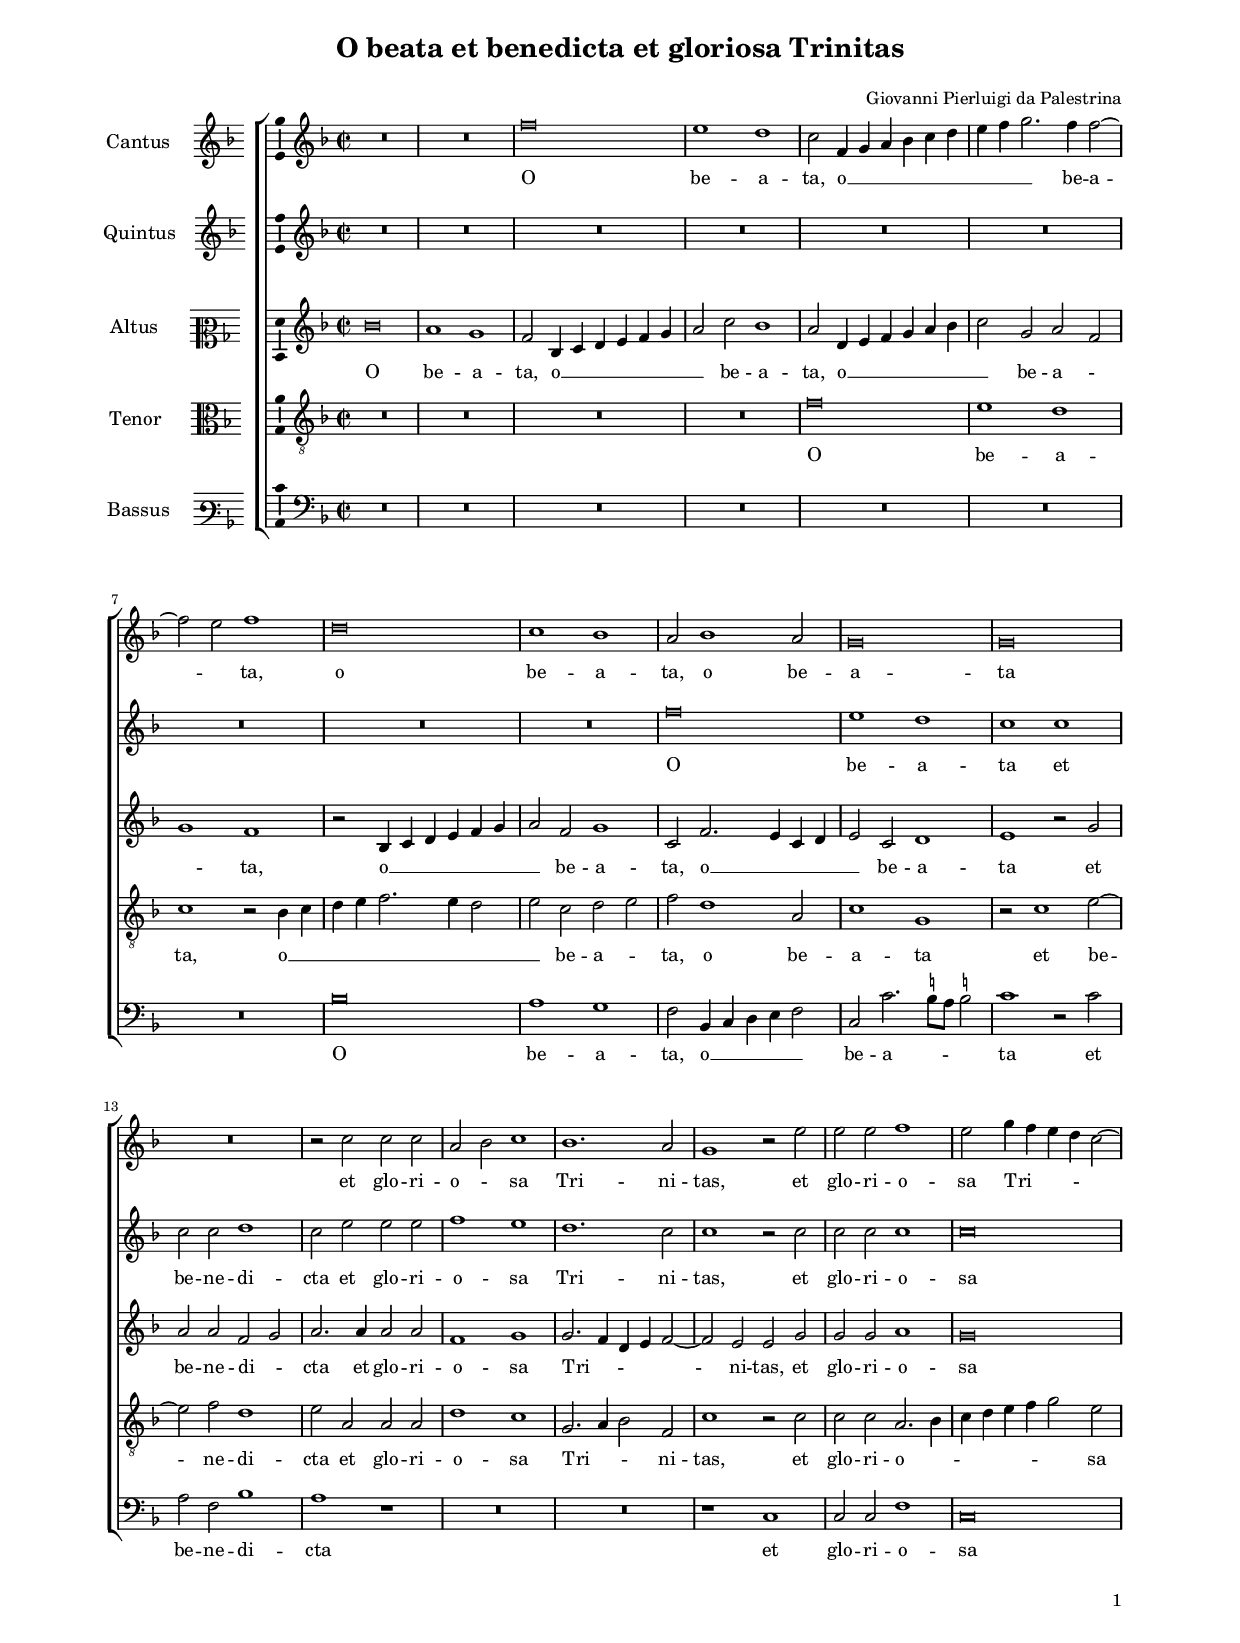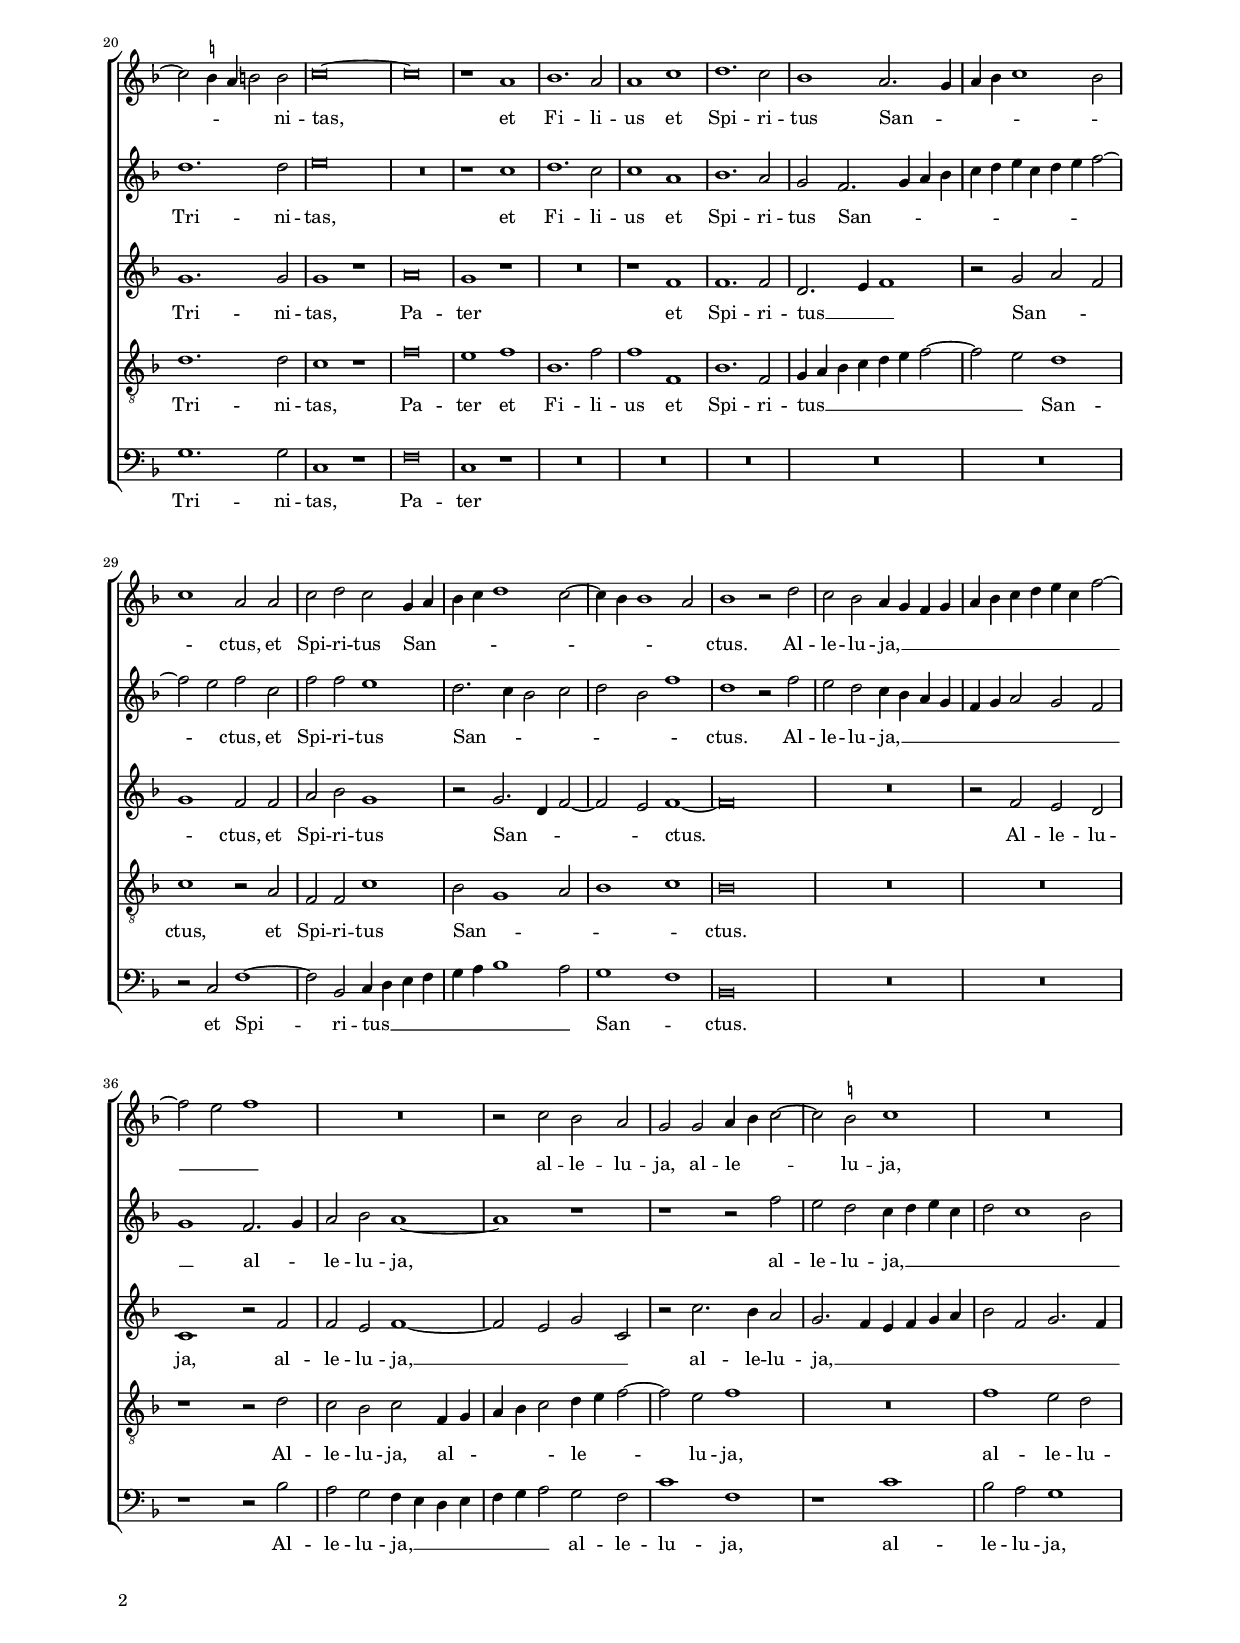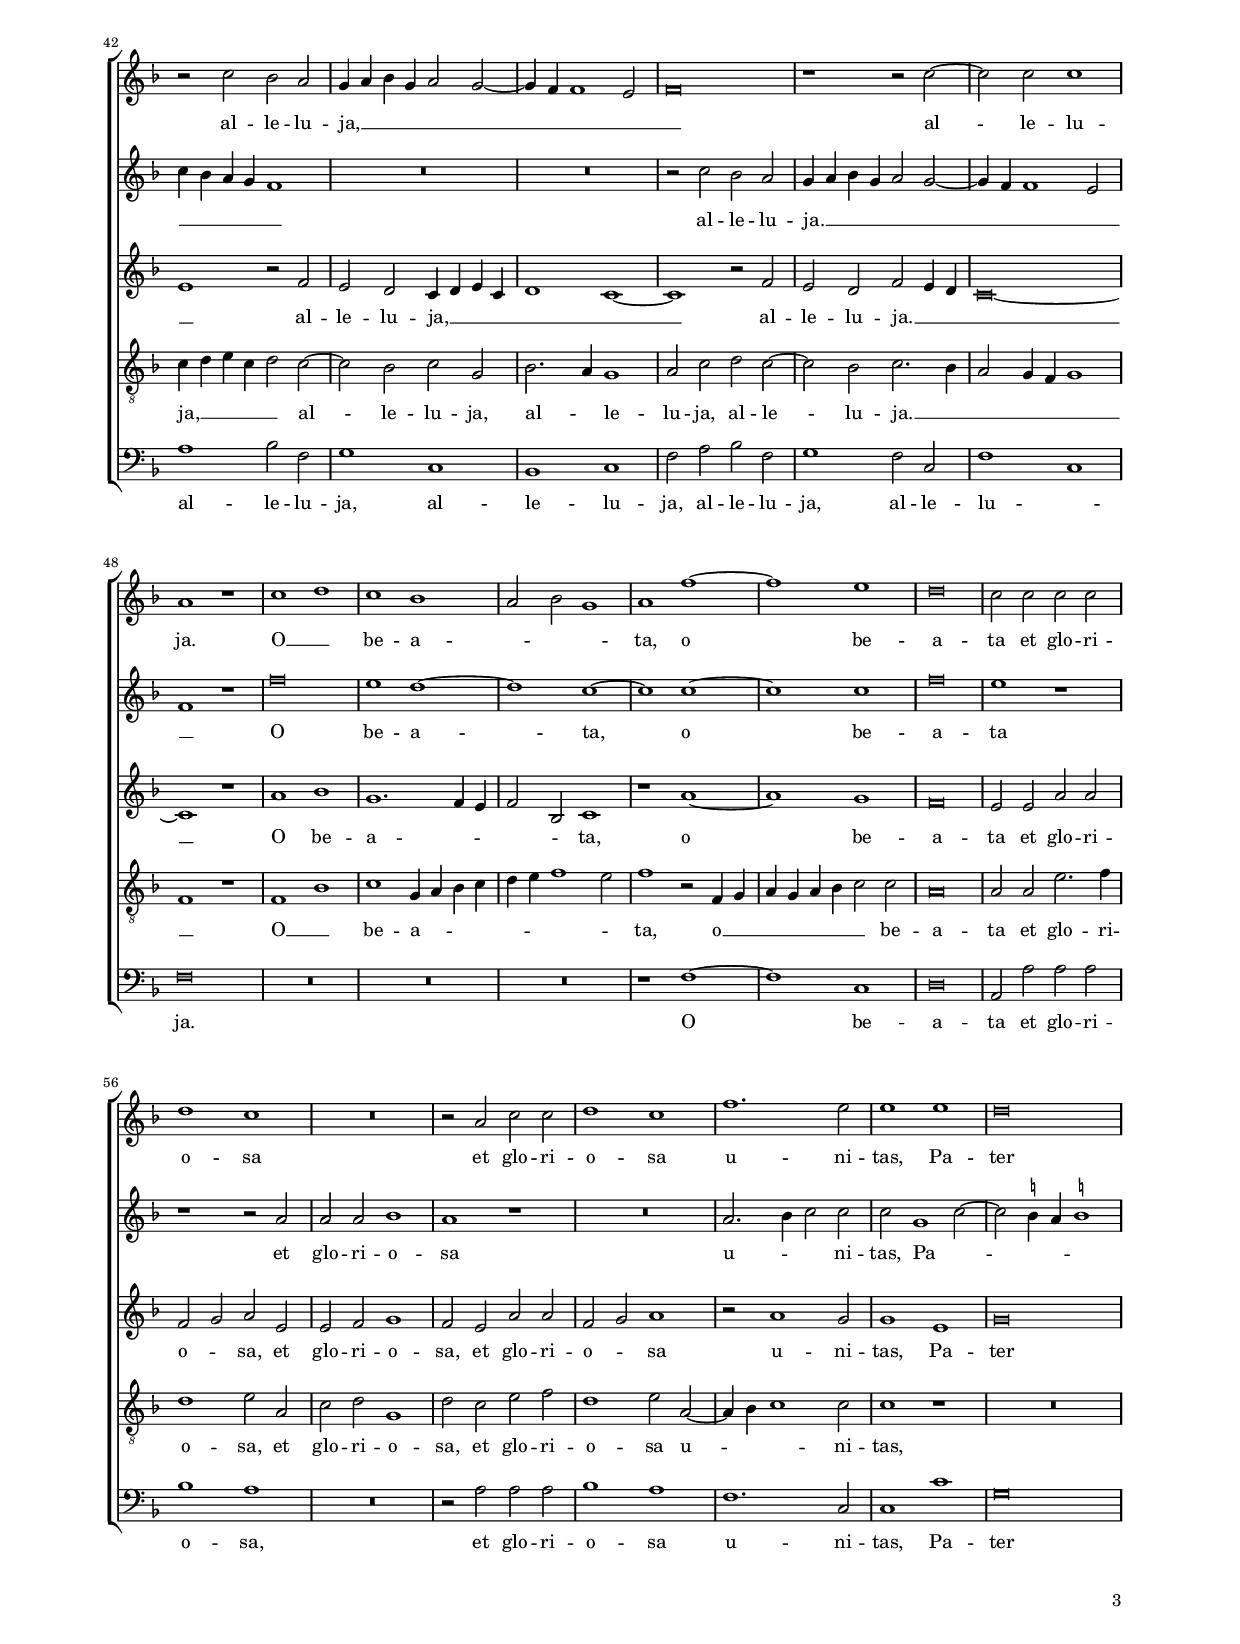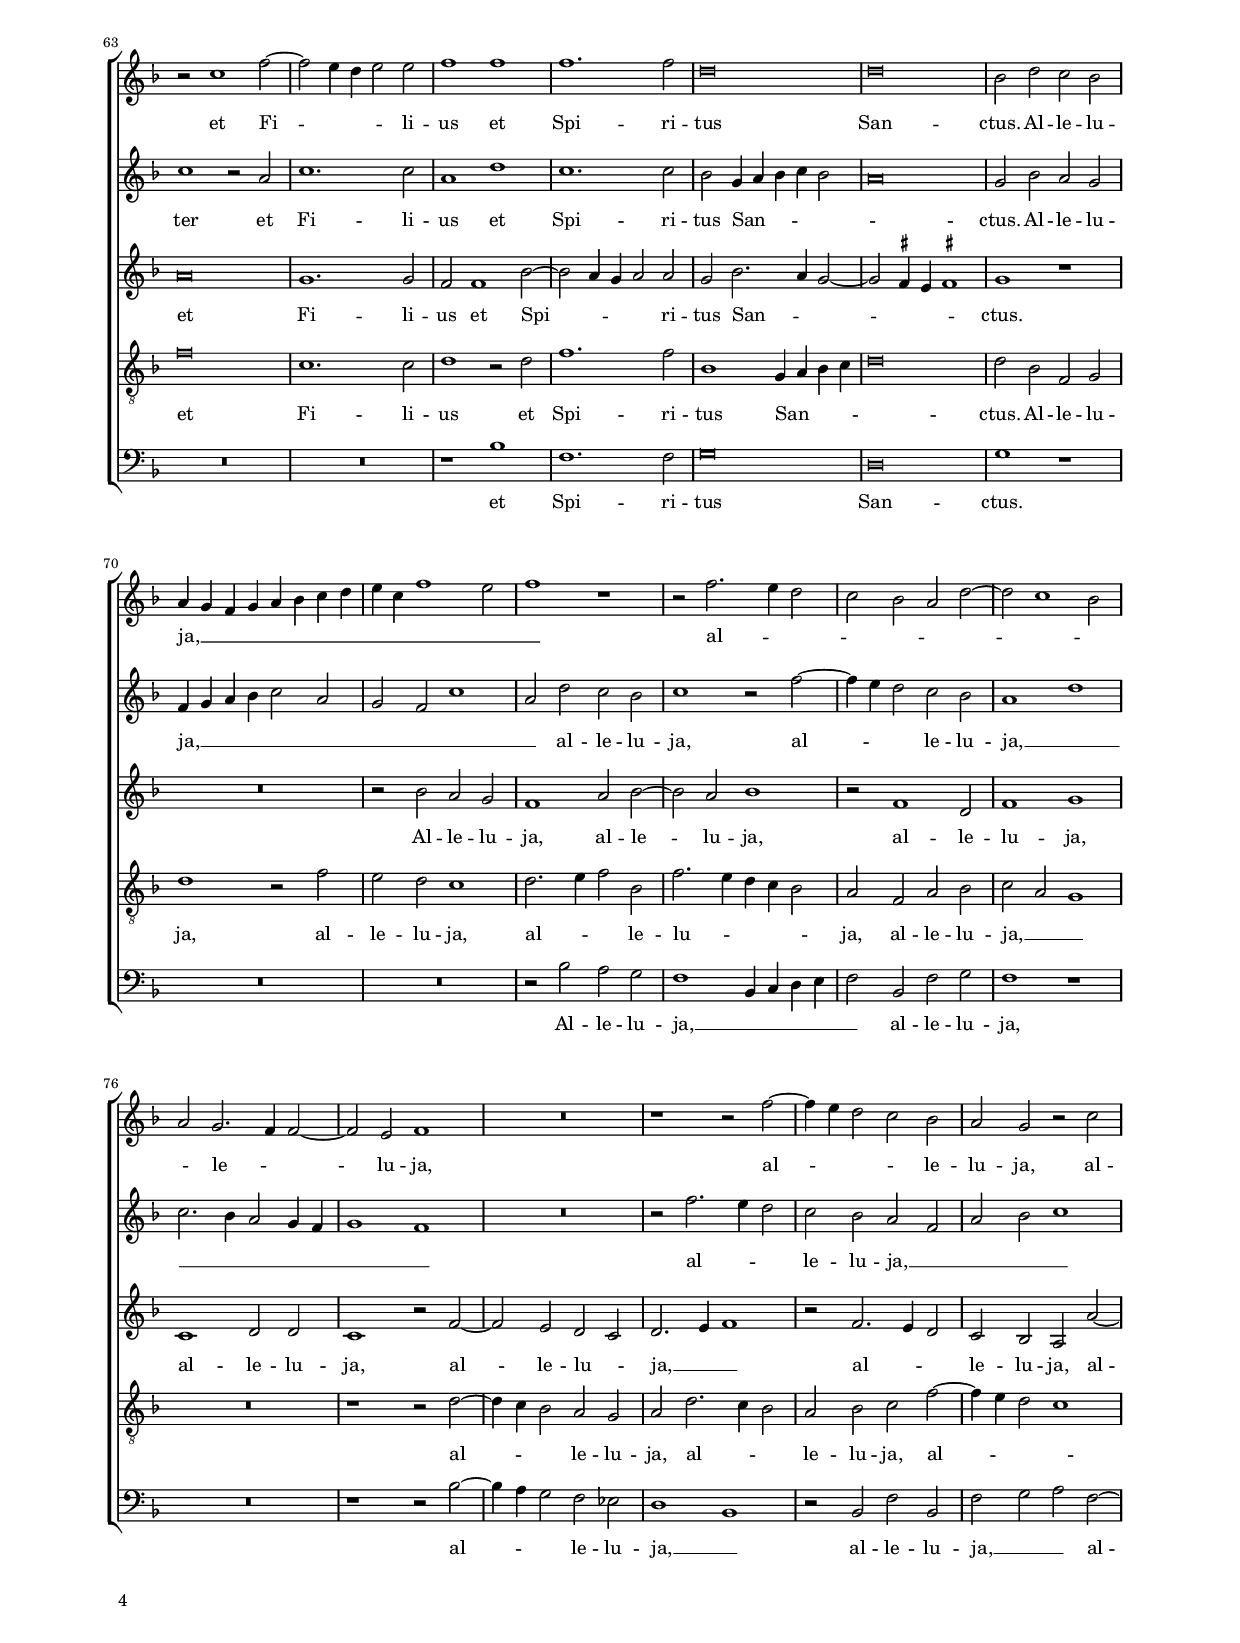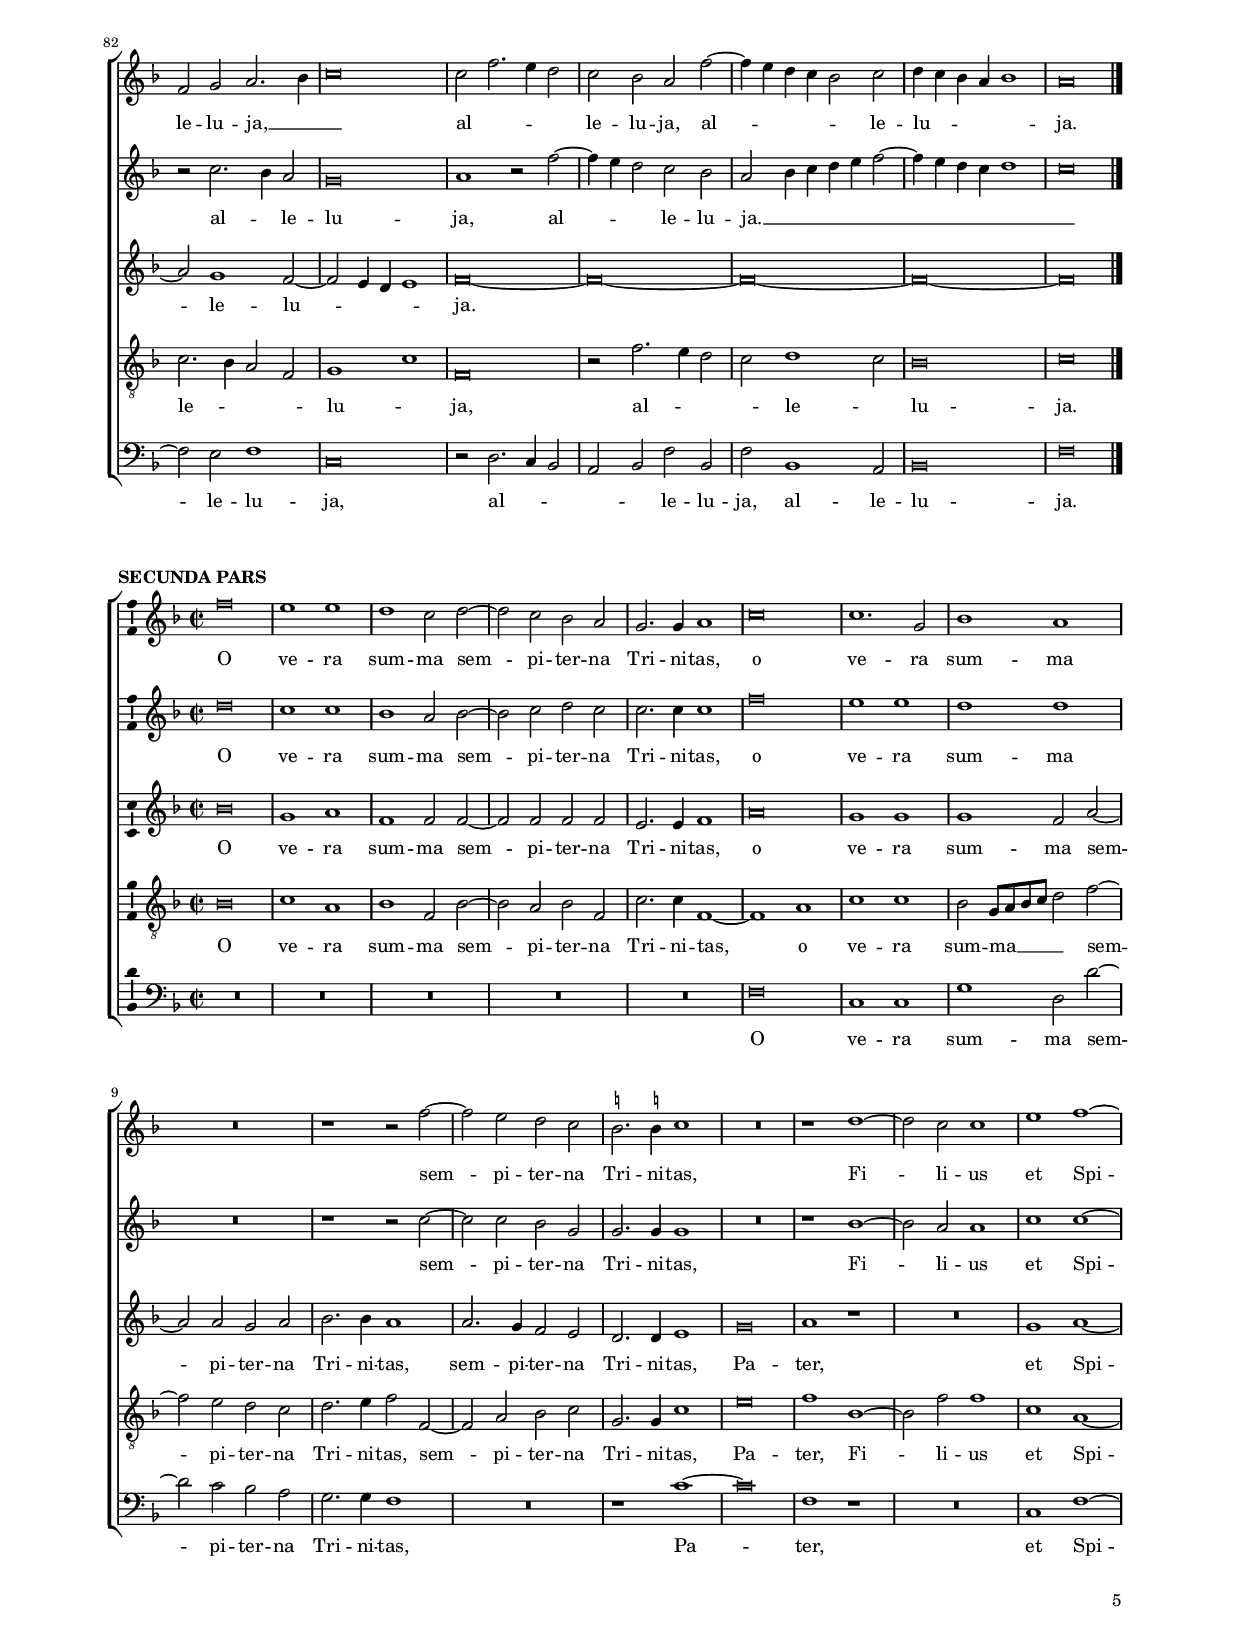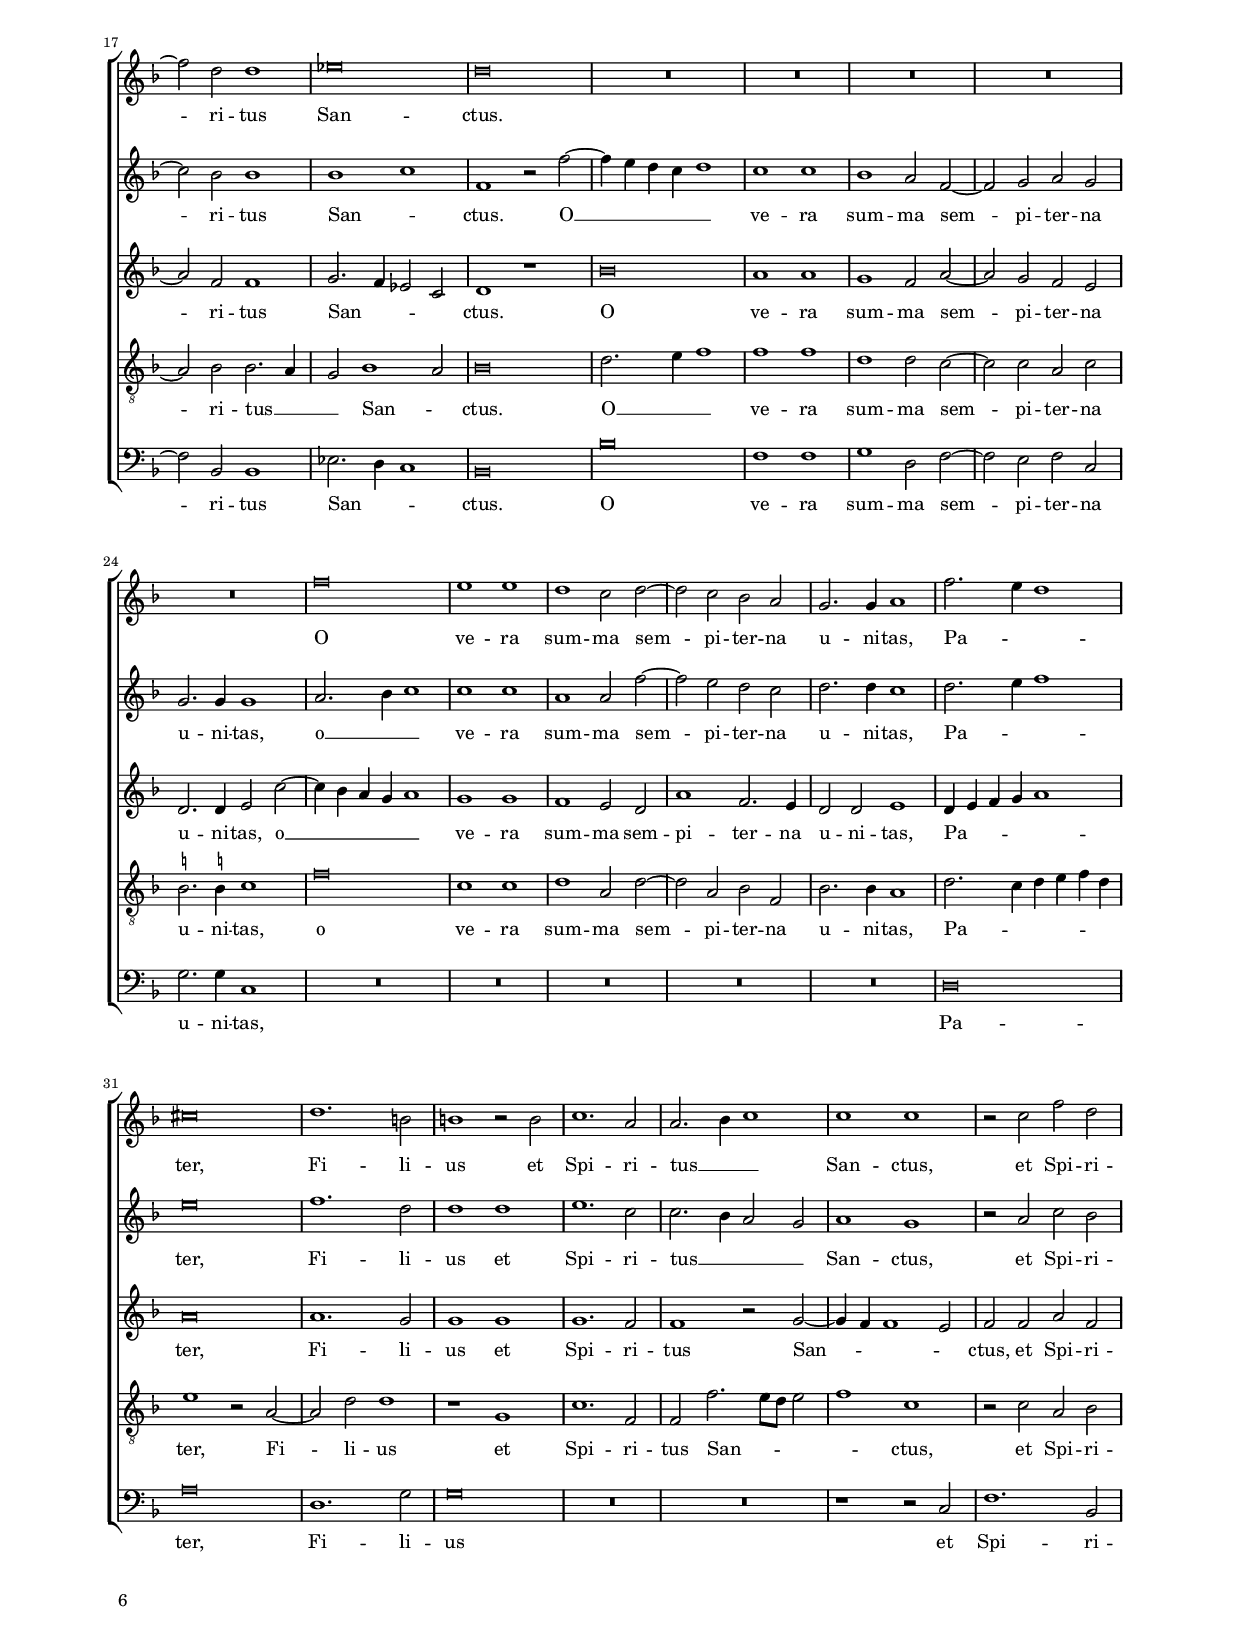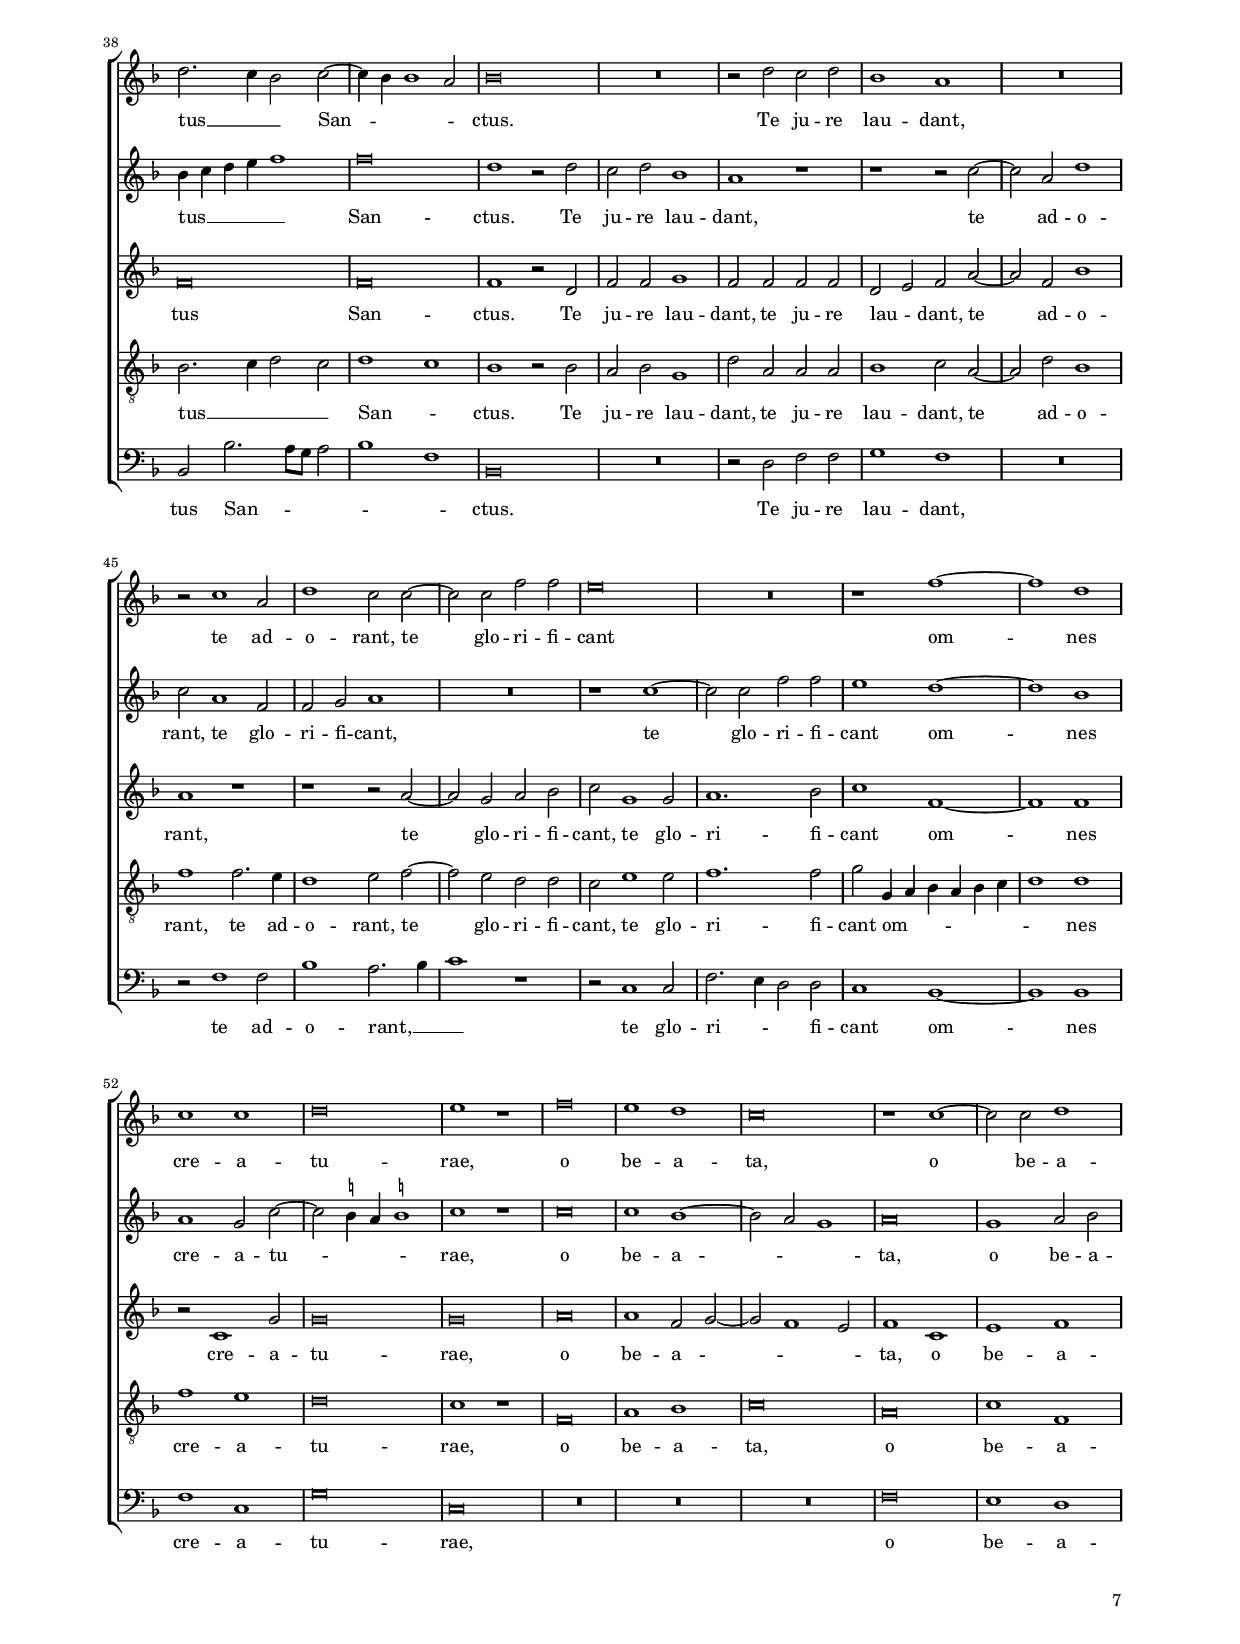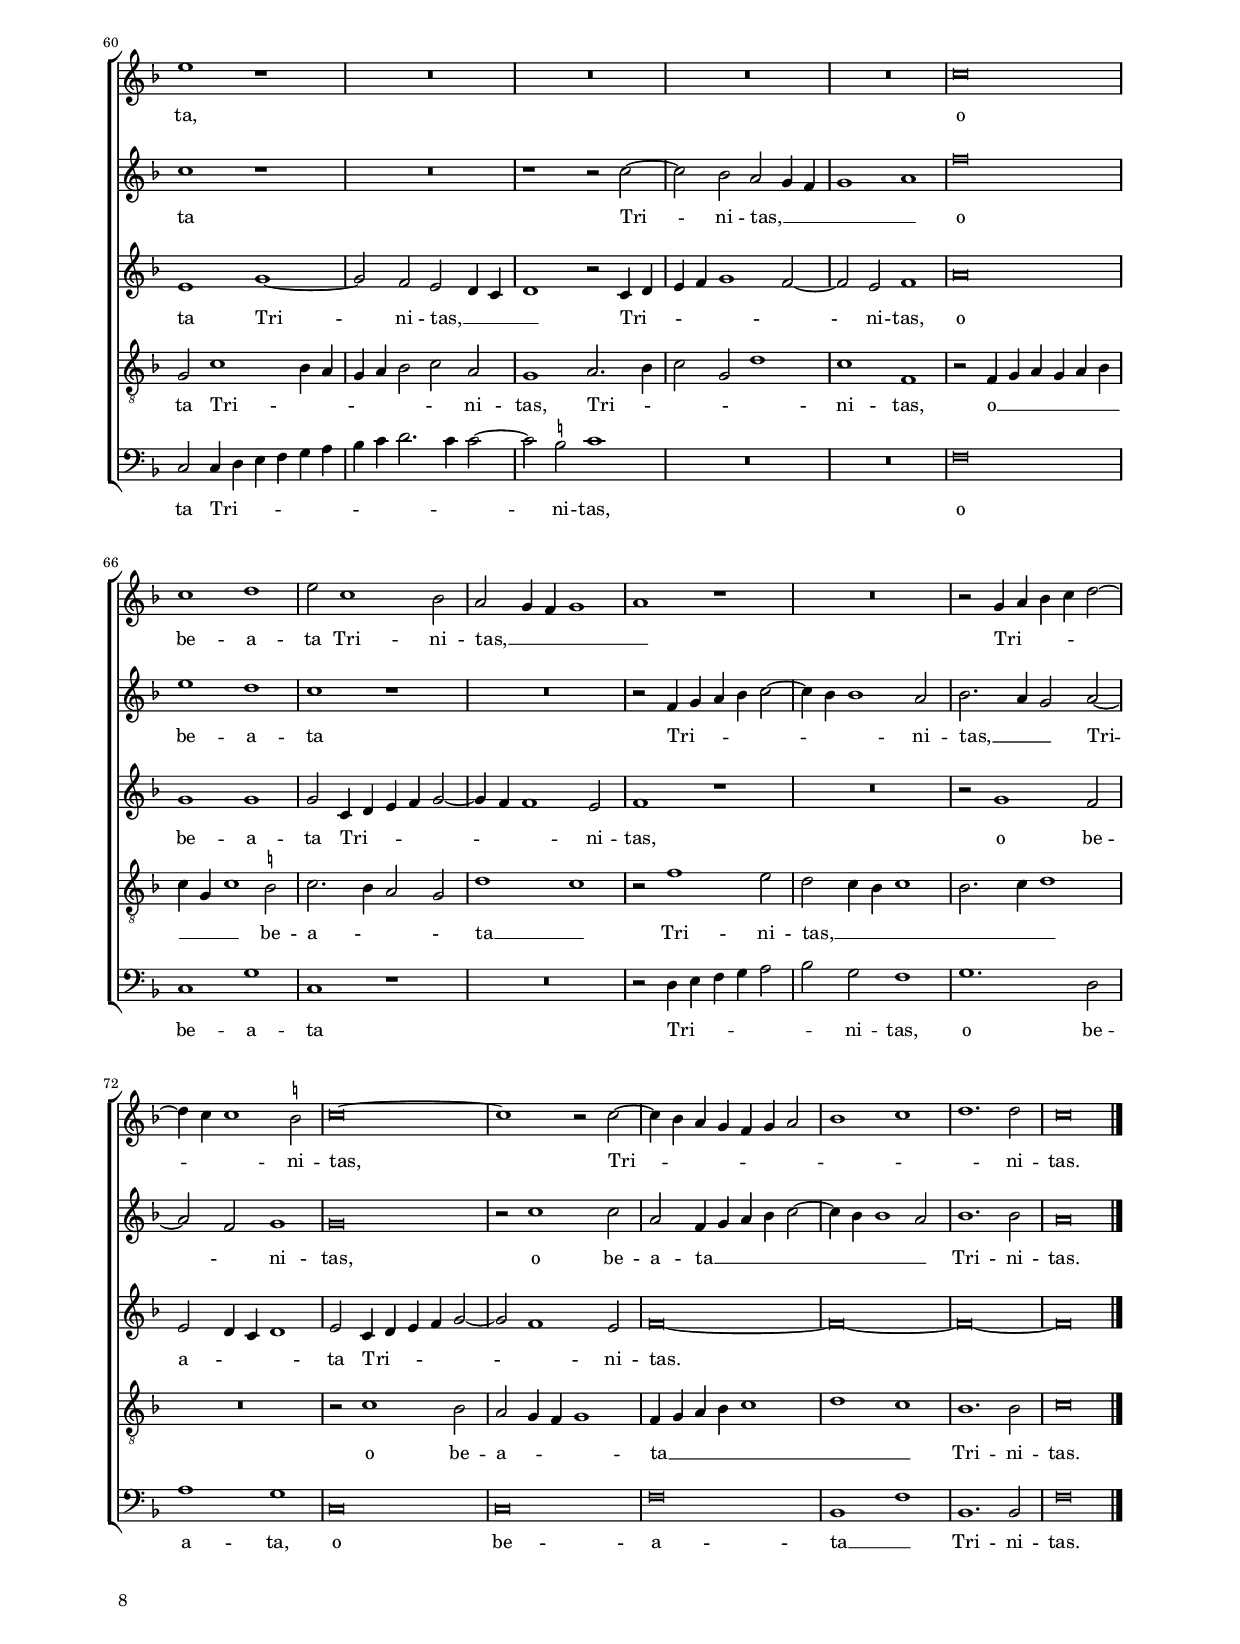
\header
{
  title=\markup { \column { "O beata et benedicta et gloriosa Trinitas" \transparent "xx" } }
  composer="Giovanni Pierluigi da Palestrina"
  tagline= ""
}

\version "2.20.0"
\language deutsch
#(set-global-staff-size 15)
% #(set-default-paper-size "letter")
#(ly:set-option 'point-and-click #f)

	
	ficta = { \once \set suggestAccidentals = ##t }
	
	forget = #(define-music-function (music) (ly:music?) #{
		\accidentalStyle forget
		$music
		\accidentalStyle default
		#})
	
	m = \melisma
	me = \melismaEnd

    

\paper
	{
	top-margin = 1.8 \cm
	bottom-margin = 1.2 \cm
	left-margin = 2 \cm
	right-margin = 2 \cm
	ragged-bottom = ##f
	ragged-last-bottom = ##t
	print-page-number = ##f
	score-system-spacing = #'((basic-distance . 16) (minimum-distance . 14) (padding . 5) (strechability . 150))
	system-system-spacing = #'((basic-distance . 16) (minimum-distance . 14) (padding . 5) (strechability . 150))
    oddFooterMarkup=\markup   \fill-line { "" \fromproperty #'page:page-number-string }
    evenFooterMarkup=\markup  \fill-line { \fromproperty #'page:page-number-string "" }
    last-bottom-spacing = #'((basic-distance . 12) (minimum-distance . 7) (padding . 4))
	systems-per-page = 3
%	page-count = 6
%	min-systems-per-page = 3
	}

global = {
    % \set Staff.autoBeaming = ##f
	\key f \major
	\time 2/2 \set Score.measureLength = #(ly:make-moment 2/1)
    \set Score.tempoHideNote = ##t
    \tempo 2 = 90
    \skip 1*2*88 \bar "|."
	}
	

incipitcantus = \markup { \score {
	{
	\set Staff.instrumentName = \markup { \fontsize #1 "Cantus" }
	\key f \major
	\clef violin
	s4 \bar ""
	}
	\layout  {
	raggedright = ##t
	indent = 1.8 \cm
	line-width = 2.5 \cm
	\context { \Staff \remove Time_signature_engraver }
	\override Staff.Clef.Y-extent = #'(0 . 0)
	}} \hspace #1 }
      
      
incipitquintus = \markup { \score {
	{
	\set Staff.instrumentName = \markup { \fontsize #1 "Quintus" }
	\key f \major
	\clef violin
	s4 \bar ""
	}
	\layout  {
	raggedright = ##t
	indent = 1.8 \cm
	line-width = 2.5 \cm
	\context { \Staff \remove Time_signature_engraver }
	\override Staff.Clef.Y-extent = #'(0 . 0)
	}} \hspace #1 }

      
incipitaltus = \markup { \score {
	{
	\set Staff.instrumentName = \markup { \fontsize #1 "Altus" }
	\key f \major
	\clef mezzosoprano
	s4 \bar ""
	}
	\layout  {
	raggedright = ##t
	indent = 1.8 \cm
	line-width = 2.5 \cm
	\context { \Staff \remove Time_signature_engraver }
	\override Staff.Clef.Y-extent = #'(0 . 0)
	}} \hspace #1 }


incipittenor = \markup { \score {
	{
	\set Staff.instrumentName = \markup { \fontsize #1 "Tenor" }
	\key f \major
	\clef alto
	s4 \bar ""
	}
	\layout  {
	raggedright = ##t
	indent = 1.8 \cm
	line-width = 2.5 \cm
	\context { \Staff \remove Time_signature_engraver }
	\override Staff.Clef.Y-extent = #'(0 . 0)
	}} \hspace #1 }

      
      
incipitbassus = \markup { \score {
	{
	\set Staff.instrumentName = \markup { \fontsize #1 "Bassus" }
	\key f \major
	\clef varbaritone
	s4 \bar ""
	}
	\layout  {
	raggedright = ##t
	indent = 1.8 \cm
	line-width = 2.5 \cm
	\context { \Staff \remove Time_signature_engraver }
	\override Staff.Clef.Y-extent = #'(0 . 0)
	}} \hspace #1 }


cantus =  \relative c''
	{
	R\breve
	R\breve
	f\breve
	e1 d
%5
	c2 f,4 \m g a b c d |
	e4 f g2. \me f4 f2~
	f2 \m e \me f1
	d\breve
	c1 b
%10
	a2 b1 a2 |
	g\breve
	g\breve
	R\breve
	r2 c c c
%15
	a2 \m b \me c1 |
	b1. a2
	g1 r2 e'
	e2 e f1
	e2 g4 \m f e d c2~
%20
	c2 \ficta h4 a h!2 \me h |
	c\breve~
	c\breve
	r1 a
	b1. a2
%25
	a1 c |
	d1. c2
	b1 a2. \m g4
	a4 b c1 b2
	c1 \me a2 a
%30
	c2 d c g4 \m a |
	b4 c d1 c2~
	c4 b b1 a2 \me
	b1 r2 d
	c2 b a4 \m g f g
%35
	a4 b c d e c f2~ |
	f2 e f1 \me
	R\breve
	r2 c b a
	g2 g a4 \m b c2~
%40
	c2 \me \ficta h c1 |
	R\breve
	r2 c b a
	g4 \m a b g a2 g~
	g4 f f1 e2
%45
	f\breve \me |
	r1 r2 c'~
	c2 c c1
	a1 r
	c1 \m d \me
%50
	c1 b \m |
	a2 b g1 \me
	a1 f'~
	f1 e
	d\breve
%55
	c2 c c c |
	d1 c
	R\breve
	r2 a c c
	d1 c
%60
	f1. e2 |
	e1 e
	d\breve
	r2 c1 f2~
	f2 \m e4 d e2 \me e
%65
	f1 f |
	f1. f2
	d\breve
	d\breve
	b2 d c b
%70
	a4 \m g f g a b c d |
	e4 c f1 e2 |
	f1 \me r
	r2 f2. \m e4 d2
	c2 b a d~
%75
	d2 c1 b2 |
	a2 \me g2. \m f4 f2~
	f2 \me e f1
	R\breve
	r1 r2 f'~
%80
	f4 \m e d2 c \me b |
	a2 g r c
	f,2 g a2. \m b4
	c\breve \me
	c2 \m f2. e4 d2 \me
%85
	c2 b a f'~ |
	f4 \m e d c b2 \me c
	d4 \m c b a b1 \me
	a\breve |
	}


quintus =  \relative c''
    {
	R\breve
	R\breve
	R\breve
	R\breve
%5
	R\breve |
	R\breve
	R\breve
	R\breve
	R\breve
%10
	f\breve |
	e1 d
	c1 c
	c2 c d1
	c2 e e e
%15
	f1 e |
	d1. c2
	c1 r2 c
	c2 c c1
	c\breve
%20
	d1. d2 |
	e\breve
	R\breve
	r1 c
	d1. c2
%25
	c1 a |
	b1. a2
	g2 f2. \m g4 a b
	c4 d e c d e f2~
	f2 e \me f c
%30
	f2 f e1 |
	d2. \m c4 b2 c
	d2 b f'1 \me
	d1 r2 f
	e2 d c4 \m b a g
%35
	f4 g a2 g f |
	g1 \me f2. \m g4 \me
	a2 b a1~
	a1 r
	r1 r2 f'
%40
	e2 d c4 \m d e c |
	d2 c1 b2
	c4 b a g f1 \me
	R\breve
	R\breve
%45
	r2 c' b a |
	g4 \m a b g a2 g~
	g4 f f1 e2
	f1 \me r
	f'\breve
%50
	e1 d~
	d1 c~
	c1 c~
	c1 c
	f\breve
%55
	e1 r |
	r1 r2 a,
	a2 a b1
	a1 r
	R\breve
%60
	a2. \m b4 c2 \me c |
	c2 g1 \m c2~
	c2 \ficta h4 a \ficta h!1 \me
	c1 r2 a
	c1. c2
%65
	a1 d |
	c1. c2
	b2 g4 \m a b c b2
	a\breve \me
	g2 b a g
%70
	f4 \m g a b c2 a |
	g2 f c'1
	a2 \me d c b
	c1 r2 f~
	f4 \m e d2 \me c b
%75
	a1 \m d |
	c2. b4 a2 g4 f
	g1 f \me
	R\breve
	r2 f'2. \m e4 d2 \me
%80
	c2 b a \m f |
	a2 b c1 \me
	r2 c2. \m b4 \me a2
	g\breve
	a1 r2 f'~
%85
	f4 \m e d2 \me c b |
	a2 \m b4 c d e f2~
	f4 e d c d1
	c\breve \me |
	}


altus =  \relative c'
	{
	b'\breve
	a1 g
	f2 b,4 \m c d e f g
	a2 \me c b1
%5
	a2 d,4 \m e f g a b |
	c2 \me g a \m f
	g1 \me f
	r2 b,4 \m c d e f g
	a2 \me f g1
%10
	c,2f2. \m e4 c d |
	e2 \me c d1
	e1 r2 g
	a2 a f \m g \me
	a2. a4 a2 a
%15
	f1 g |
	g2. \m f4 d e f2~
	f2 \me e e g
	g2 g a1
	g\breve
%20
	g1. g2 |
	g1 r
	a\breve
	g1 r
	R\breve
%25
	r1 f |
	f1. f2
	d2. \m e4 f1 \me
	r2 g \m a f
	g1 \me f2 f
%30
	a2 b g1 |
	r2 g2. \m d4 f2~
	f2 e \me f1~
	f\breve
	R\breve
%35
	r2 f e d |
	c1 r2 f
	f2 e f1~
	f2 \m e g c, \me
	r2 c'2. b4 a2
%40
	g2. \m f4 e f g a |
	b2 f g2. f4
	e1 \me r2 f
	e2 d c4 \m d e c
	d1 c~
%45
	c1 \me r2 f |
	e2 d f \m e4 d
	c\breve~
	c1 \me r
	a'1 b
%50
	g1. \m f4 e |
	f2 b, \me c1
	r1 a'~
	a1 g
	f\breve
%55
	e2 e a a |
	f2 \m g \me a e
	e2 f g1
	f2 e a a
	f2 \m g \me a1
%60
	r2 a1 g2 |
	g1 e
	g\breve
	a\breve
	g1. g2
%65
	f2 f1 b2~ |
	b2 \m a4 g a2 \me a
	g2 b2. \m a4 g2~
	g2 \ficta fis4 e \ficta fis!1 \me
	g1 r
%70
	R\breve |
	r2 b a g
	f1 a2 b~
	b2 a b1
	r2 f1 d2
%75
	f1 g |
	c,1 d2 d
	c1 r2 f~
	f2 e d \m c \me
	d2. \m e4 f1 \me
%80
	r2 f2. \m e4 d2 \me |
	c2 b a a'~
	a2 g1 f2~
	f2 \m e4 d e1 \me
	f\breve~
%85
	f\breve~ |
	f\breve~
	f\breve~
	f\breve |
	}


tenor  =  \relative c'
	{
	R\breve
	R\breve
	R\breve
	R\breve
%5
	f\breve |
	e1 d
	c1 r2 b4 \m c
	d4 e f2. e4 d2
	e2 \me c d \m e \me
%10
	f2 d1 a2 |
	c1 g
	r2 c1 e2~
	e2 f d1
	e2 a, a a
%15
	d1 c |
	g2. \m a4 b2 \me f
	c'1 r2 c
	c2 c a2. \m b4
	c4 d e f g2 \me e
%20
	d1. d2 |
	c1 r
	f\breve
	e1 f
	b,1. f'2
%25
	f1 f, |
	b1. f2
	g4 \m a b c d e f2~
	f2 e \me d1
	c1 r2 a
%30
	f2 f c'1 |
	b2 \m g1 a2
	b1 c \me
	b\breve
	R\breve
%35
	R\breve |
	r1 r2 d
	c2 b c2 f,4 \m g
	a4 b c2 \me d4 \m e f2~
	f2 \me e f1
%40
	R\breve |
	f1 e2 d
	c4 \m d e c d2 \me c~
	c2 b c g
	b2. \m a4 \me g1
%45
	a2 c d c~ |
	c2 b c2. \m b4
	a2 g4 f g1
	f1 \me r
	f1 \m b \me
%50
	c1 g4 \m a b c |
	d4 e f1 e2 \me
	f1 r2 f,4 \m g
	a4 g a b c2 \me c
	a\breve
%55
	a2 a e'2. f4 |
	d1 e2 a,
	c2 d g,1
	d'2 c e f
	d1 e2 a,~
%60
	a4 \m b c1 \me c2 |
	c1 r
	R\breve
	f\breve
	c1. c2
%65
	d1 r2 d |
	f1. f2
	b,1 g4 \m a b c
	d\breve \me
	d2 b f g
%70
	d'1 r2 f |
	e2 d c1
	d2. \m e4 f2 \me b,
	f'2. \m e4 d c b2 \me
	a2 f a b
%75
	c2 \m a g1 \me |
	R\breve
	r1 r2 d'~
	d4 \m c b2 \me a g
	a2 d2. \m c4 b2 \me
%80
	a2 b c f~ |
	f4 \m e d2 c1 \me
	c2. \m b4 a2 f \me
	g1 \m c \me
	f,\breve
%85
	r2 f'2. \m e4 d2 |
	c2 \me d1 \m c2 \me
	b\breve
	c\breve |
	}


bassus  =  \relative c
	{
	R\breve
	R\breve
	R\breve
	R\breve
%5
	R\breve
	R\breve
	R\breve
	b'\breve
	a1 g
%10
	f2 b,4 \m c d e f2 \me |
	c2 c'2. \m \ficta h8 a \ficta h!2 \me
	c1 r2 c
	a2 f b1
	a1 r
%15
	R\breve |
	R\breve
	r1 c,
	c2 c f1
	c\breve
%20
	g'1. g2 |
	c,1 r
	f\breve
	c1 r
	R\breve
%25
	R\breve |
	R\breve
	R\breve
	R\breve
	r2 c f1~
%30
	f2 b, c4 \m d e f |
	g4 a b1 a2 \me
	g1 \m f \me
	b,\breve
	R\breve
%35
	R\breve |
	r1 r2 b'
	a2 g f4 \m e d e
	f4 g a2 \me g f
	c'1 f,
%40
	r1 c' |
	b2 a g1
	a1 b2 f
	g1 c,
	b1 c
%45
	f2 a b f |
	g1 f2 c
	f1 \m c \me
	f\breve
	R\breve
%50
	R\breve |
	R\breve
	r1 f~
	f1 c
	d\breve
%55
	a2 a' a a |
	b1 a
	R\breve
	r2 a a a
	b1 a
%60
	f1. c2 |
	c1 c'
	g\breve
	R\breve
	R\breve
%65
	r1 b |
	f1. f2
	g\breve
	d\breve
	g1 r
%70
	R\breve |
	R\breve
	r2 b a g
	f1 \m b,4 c d e
	f2 \me b, f' g
%75
	f1 r |
	R\breve
	r1 r2 b~
	b4 \m a g2 \me f es
	d1 \m b \me
%80
	r2 b f' b, |
	f' \m g a \me f~
	f2 e f1
	c\breve
	r2 d2. \m c4 b2
%85
	a2 b \me f' b, |
	f'2 b,1 a2
	b\breve
	f'\breve |
	}


lyricscantus = \lyricmode {
	O be -- a -- ta,
	o __ be -- a -- ta,
	o be -- a -- ta,
	o be -- a -- ta
	et glo -- ri -- o -- sa Tri -- ni -- tas,
	et glo -- ri -- o -- sa Tri -- ni -- tas,
	et Fi -- li -- us et Spi -- ri -- tus San -- ctus,
	et Spi -- ri -- tus San -- ctus.
	Al -- le -- lu -- ja, __
	al -- le -- lu -- ja,
	al -- le -- lu -- ja,
	al -- le -- lu -- ja, __
	al -- le -- lu -- ja.
	O __ be -- a -- ta,
	o be -- a -- ta et glo -- ri -- o -- sa
	et glo -- ri -- o -- sa u -- ni -- tas,
	Pa -- ter et Fi -- li -- us et Spi -- ri -- tus San -- ctus.
	Al -- le -- lu -- ja, __
	al -- le -- lu -- ja,
	al -- le -- lu -- ja,
	al -- le -- lu -- ja, __
	al -- le -- lu -- ja,
	al -- le -- lu -- ja.
	}


lyricsquintus = \lyricmode {
	O be -- a -- ta et be -- ne -- di -- cta et glo -- ri -- o -- sa Tri -- ni -- tas,
	et glo -- ri -- o -- sa Tri -- ni -- tas,
	et Fi -- li -- us et Spi -- ri -- tus San -- ctus,
	et Spi -- ri -- tus San -- ctus.
	Al -- le -- lu -- ja, __
	al -- le -- lu -- ja,
	al -- le -- lu -- ja, __
	al -- le -- lu -- ja. __
	O be -- a -- ta,
	o be -- a -- ta et glo -- ri -- o -- sa u -- ni -- tas,
	Pa -- ter et Fi -- li -- us et Spi -- ri -- tus San -- ctus.
	Al -- le -- lu -- ja, __
	al -- le -- lu -- ja,
	al -- le -- lu -- ja, __
	al -- le -- lu -- ja, __
	al -- le -- lu -- ja,
	al -- le -- lu -- ja. __
	}

lyricsaltus = \lyricmode {
	O be -- a -- ta,
	o __ be -- a -- ta,
	o __ be -- a -- ta,
	o __ be -- a -- ta,
	o __ be -- a -- ta
	et be -- ne -- di -- cta
	et glo -- ri -- o -- sa Tri -- ni -- tas,
	et glo -- ri -- o -- sa Tri -- ni -- tas,
	Pa -- ter 
	et Spi -- ri -- tus __ San -- ctus,
	et Spi -- ri -- tus San -- ctus.
	Al -- le -- lu -- ja,
	al -- le -- lu -- ja, __
	al -- le -- lu -- ja, __
	al -- le -- lu -- ja, __
	al -- le -- lu -- ja. __
	O be -- a -- ta,
	o be -- a -- ta et glo -- ri -- o -- sa,
	et glo -- ri -- o -- sa,
	et glo -- ri -- o -- sa u -- ni -- tas,
	Pa -- ter et Fi -- li -- us et Spi -- ri -- tus San -- ctus.
	Al -- le -- lu -- ja,
	al -- le -- lu -- ja,
	al -- le -- lu -- ja,
	al -- le -- lu -- ja,
	al -- le -- lu -- ja, __
	al -- le -- lu -- ja,
	al -- le -- lu -- ja.
	}


lyricstenor = \lyricmode {
	O be -- a -- ta,
	o __ be -- a -- ta,
	o be -- a -- ta
	et be -- ne -- di -- cta
	et glo -- ri -- o -- sa Tri -- ni -- tas,
	et glo -- ri -- o -- sa Tri -- ni -- tas,
	Pa -- ter et Fi -- li -- us
	et Spi -- ri -- tus __ San -- ctus,
	et Spi -- ri -- tus San -- ctus.
	Al -- le -- lu -- ja,
	al -- le -- lu -- ja,
	al -- le -- lu -- ja, __
	al -- le -- lu -- ja,
	al -- le -- lu -- ja,
	al -- le -- lu -- ja. __
	O __ be -- a -- ta,
	o __ be -- a -- ta et glo -- ri -- o -- sa,
	et glo -- ri -- o -- sa,
	et glo -- ri -- o -- sa u -- ni -- tas,
	et Fi -- li -- us et Spi -- ri -- tus San -- ctus.
	Al -- le -- lu -- ja,
	al -- le -- lu -- ja,
	al -- le -- lu -- ja,
	al -- le -- lu -- ja, __
	al -- le -- lu -- ja,
	al -- le -- lu -- ja,
	al -- le -- lu -- ja,
	al -- le -- lu -- ja.
	}


lyricsbassus = \lyricmode {
	O be -- a -- ta,
	o __ be -- a -- ta
	et be -- ne -- di -- cta
	et glo -- ri -- o -- sa Tri -- ni -- tas,
	Pa -- ter
	et Spi -- ri -- tus __ San -- ctus.
	Al -- le -- lu -- ja, __
	al -- le -- lu -- ja,
	al -- le -- lu -- ja,
	al -- le -- lu -- ja,
	al -- le -- lu -- ja,
	al -- le -- lu -- ja,
	al -- le -- lu -- ja.
	O be -- a -- ta et glo -- ri -- o -- sa,
	et glo -- ri -- o -- sa u -- ni -- tas,
	Pa -- ter
	et Spi -- ri -- tus San -- ctus.
	Al -- le -- lu -- ja, __
	al -- le -- lu -- ja,
	al -- le -- lu -- ja, __
	al -- le -- lu -- ja, __
	al -- le -- lu -- ja,
	al -- le -- lu -- ja,
	al -- le -- lu -- ja.
	}


\score
{  
	\transpose c c {
	\new ChoirStaff \with { \override StaffGrouper.staff-staff-spacing.basic-distance = #12 }
	<<

	\new Staff << \global
	\new Voice="v1" {
		\set Staff.instrumentName=\incipitcantus
		\set Staff.midiInstrument = "reed organ"
		\clef violin
		\cantus }
	\new Lyrics \lyricsto "v1" {\lyricscantus }
	>>


	\new Staff << \global
	\new Voice="v5" {
		\set Staff.instrumentName=\incipitquintus
		\set Staff.midiInstrument = "reed organ"
		\clef violin
		\quintus}
	\new Lyrics \lyricsto "v5" {\lyricsquintus }
	>>

	\new Staff << \global
	\new Voice="v2" {
		\set Staff.instrumentName=\incipitaltus
		\set Staff.midiInstrument = "reed organ"
                \clef violin % "G_8"
		\altus}
	\new Lyrics \lyricsto "v2" {\lyricsaltus }
	>>


	\new Staff << \global
	\new Voice="v3" {
		\set Staff.instrumentName=\incipittenor
		\set Staff.midiInstrument = "reed organ"
		\clef "G_8"
		\tenor }
	\new Lyrics \lyricsto "v3" {\lyricstenor }
	>>



	\new Staff << \global
	\new Voice="v4" {
		\set Staff.instrumentName=\incipitbassus
		\set Staff.midiInstrument = "reed organ"
		\clef bass
		\bassus }
	\new Lyrics \lyricsto "v4" {\lyricsbassus}
	>>

	>>
	} % transpose

	\layout
	{
	indent = 2.5 \cm
	\context { \Staff \override TimeSignature.break-visibility = #end-of-line-invisible }
	\context { \Lyrics \override VerticalAxisGroup.nonstaff-relatedstaff-spacing.padding = #1.4 }
%	\context { \Lyrics \override LyricText.font-size = #1 }
	\context { \Staff \consists "Ambitus_engraver" }
	\context { \Score \override BarNumber.padding = #2 }
	\context { \Voice \override NoteHead.style = #'baroque }
	}


\midi
	{
	}

}

%%%%%%%%%%%%%%%%%%%%  SECUNDA PARS %%%%%%%%%%%%%%%%%%%%


global = {
	\key f \major
	\time 2/2 \set Score.measureLength = #(ly:make-moment 2/1)
    \set Score.tempoHideNote = ##t
    \tempo 2 = 90
   \skip 1*2*78 \bar "|."
	}


cantus =  \relative c''
	{
	f\breve
	e1 e
	d1 c2 d~
	d2 c b a
%5
	g2. g4 a1 |
	c\breve
	c1. g2
	b1 a
	R\breve
%10
	r1 r2 f'~
	f2 e d c
	\ficta h2. \ficta h!4 c1
	R\breve
	r1 d~
%15
	d2 c c1 |
	e1 f~
	f2 d d1
	es\breve
	d\breve
%20
	R\breve |
	R\breve
	R\breve
	R\breve
	R\breve
%25
	f\breve |
	e1 e
	d1 c2 d~
	d2 c b a
	g2. g4 a1
%30
	f'2. \m e4 d1 \me |
	cis\breve
	d1. h2
	h1 r2 h
	c1. a2
%35
	a2. \m b4 c1 \me |
	c1 c
	r2 c f d
	d2. \m c4 b2 \me c~
	c4 \m b b1 a2 \me
%40
	b\breve |
	R\breve
	r2 d c d
	b1 a
	R\breve
%45
	r2 c1 a2 |
	d1 c2 c~
	c2 c f f
	e\breve
	R\breve
%50
	r1 f~ |
	f1 d
	c1 c
	d\breve
	e1 r
%55
	f\breve |
	e1 d
	c\breve
	r1 c~
	c2 c d1
%60
	e1 r |
	R\breve
	R\breve
	R\breve
	R\breve
%65
	c\breve |
	c1 d
	e2 c1 b2
	a2 \m g4 f g1
	a1 \me r
%70
	R\breve |
	r2 g4 \m a b c d2~
	d4 c c1 \me \ficta h2
	c\breve~
	c1 r2 c~
%75
	c4 \m b a g f g a2
	b1 c
	d1. \me d2
	c\breve |
	}


quintus =  \relative c''
        {
	d\breve
	c1 c
	b1 a2 b~
	b2 c d c
%5
	c2. c4 c1 |
	f\breve
	e1 e
	d1 d
	R\breve
%10
	r1 r2 c~ |
	c2 c b g
	g2. g4 g1
	R\breve
	r1 b~
%15
	b2 a a1 |
	c1 c~
	c2 b b1
	b1 \m c \me
	f,1 r2 f'~
%20
	f4 \m e d c d1 \me |
	c1 c
	b1 a2 f~
	f2 g a g
	g2. g4 g1
%25
	a2. \m b4 c1 \me |
	c1 c
	a1 a2 f'~
	f2 e d c
	d2. d4 c1
%30
	d2. \m e4 f1 \me |
	e\breve
	f1. d2
	d1 d
	e1. c2
%35
	c2. \m b4 a2 g \me |
	a1 g
	r2 a c b
	b4 \m c d e f1 \me
	f\breve
%40
	d1 r2 d |
	c2 d b1
	a1 r
	r1 r2 c~
	c2 a d1
%45
	c2 a1 f2 |
	f2 g a1
	R\breve
	r1 c~
	c2 c f f
%50
	e1 d~ |
	d1 b
	a1 g2 c~
	c2 \m \ficta h4 a \ficta h!1 \me
	c1 r
%55
	c\breve |
	c1 b~
	b2 \m a g1 \me
	a\breve
	g1 a2 b
%60
	c1 r |
	R\breve
	r1 r2 c~
	c2 b a \m g4 f
	g1 a \me
%65
	f'\breve |
	e1 d
	c1 r
	R\breve
	r2 f,4 \m g a b c2~
%70
	c4 b b1 \me a2 |
	b2. \m a4 g2 \me a~
	a2 \m f \me g1
	g\breve
	r2 c1 c2
%75
	a2 f4 \m g a b c2~ |
	c4 b b1 a2 \me
	b1. b2
	a\breve |
	}


altus =  \relative c'
	{
	b'\breve
	g1 a
	f1 f2 f~
	f2 f f f
%5
	e2. e4 f1 |
	a\breve
	g1 g
	g1 f2 a~
	a2 a g a
%10
	b2. b4 a1 |
	a2. g4 f2 e
	d2. d4 e1
	g\breve
	a1 r
%15
	R\breve |
	g1 a~
	a2 f f1
	g2. \m f4 es2 c \me
	d1 r
%20
	b'\breve |
	a1 a
	g1 f2 a~
	a2 g f e
	d2. d4 e2 c'~
%25
	c4 \m b a g a1 \me |
	g1 g
	f1 e2 d
	a'1 f2. e4
	d2 d e1
%30
	d4 \m e f g a1 \me |
	a\breve
	a1. g2
	g1 g
	g1. f2
%35
	f1 r2 g~ |
	g4 \m f f1 e2 \me
	f2 f a f
	f\breve
	f\breve
%40
	f1 r2 d |
	f2 f g1
	f2 f f f
	d2 \m e \me f a~
	a2 f b1
%45
	a1 r |
	r1 r2 a~
	a2 g a b
	c2 g1 g2
	a1. b2
%50
	c1 f,~ |
	f1 f
	r2 c1 g'2
	g\breve
	g\breve
%55
	a\breve |
	a1 f2 \m g~
	g2 f1 e2 \me
	f1 c
	e1 f
%60
	e1 g~ |
	g2 f e \m d4 c
	d1 \me r2 c4 \m d
	e4 f g1 f2~
	f2 \me e f1
%65
	a\breve |
	g1 g
	g2 c,4 \m d e f g2~
	g4 f f1 \me e2
	f1 r
%70
	R\breve |
	r2 g1 f2
	e2 \m d4 c d1 \me
	e2 c4 \m d e f g2~
	g2 f1 \me e2
%75
	f\breve~ |
	f\breve~
	f\breve~
	f\breve |
	}


tenor  =  \relative c'
	{
	b\breve
	c1 a
	b1 f2 b~
	b2 a b f
%5
	c'2. c4 f,1~ |
	f1 a
	c1 c
	b2 g8 \m a b c d2 \me f~
	f2 e d c
%10
	d2. e4 f2 f,~ |
	f2 a b c
	g2. g4 c1
	e\breve
	f1 b,~
%15
	b2 f' f1 |
	c1 a~
	a2 b b2. \m a4
	g2 \me b1 \m a2 \me
	b\breve
%20
	d2. \m e4 f1 \me |
	f1 f
	d1 d2 c~
	c2 c a c
	\ficta h2. \ficta h!4 c1
%25
	f\breve |
	c1 c
	d1 a2 d~
	d2 a b f
	b2. b4 a1
%30
	d2. \m c4 d e f d \me |
	e1 r2 a,~
	a2 d d1
	r1 g,
	c1. f,2
%35
	f2 f'2. \m e8 d e2 |
	f1 \me c
	r2 c a b
	b2. \m c4 d2 c \me
	d1 \m c \me
%40
	b1 r2 b |
	a2 b g1
	d'2 a a a
	b1 c2 a~
	a2 d b1
%45
	f'1 f2. e4 |
	d1 e2 f~
	f2 e d d
	c2 e1 e2
	f1. f2
%50
	g2 g,4 \m a b a b c |
	d1 \me d
	f1 e
	d\breve
	c1 r
%55
	f,\breve |
	a1 b
	c\breve
	a\breve
	c1 f,
%60
	g2 c1 \m b4 a |
	g4 a b2 c \me a
	g1 a2. \m b4
	c2 g d'1 \me
	c1 f,
%65
	r2 f4 \m g a g a b |
	c4 g c1 \me \ficta h2
	c2. \m b4 a2 g \me
	d'1 \m c \me
	r2 f1 e2
%70
	d2 \m c4 b c1 |
	b2. c4 d1 \me
	R\breve
	r2 c1 b2
	a2 \m g4 f g1 \me
%75
	f4 \m g a b c1 |
	d1 c \me
	b1. b2
	c\breve |
	}


bassus  =  \relative c
	{
	R\breve
	R\breve
	R\breve
	R\breve
%5
	R\breve |
	f\breve
	c1 c
	g'1 d2 d'~
	d2 c b a
%10
	g2. g4 f1 |
	R\breve
	r1 c'~
	c\breve
	f,1 r
%15
	R\breve |
	c1 f~
	f2 b, b1
	es2. \m d4 c1 \me
	b\breve
%20
	b'\breve |
	f1 f
	g1 d2 f~
	f2 e f c
	g'2. g4 c,1
%25
	R\breve |
	R\breve
	R\breve
	R\breve
	R\breve
%30
	d\breve |
	a'\breve
	d,1. g2
	g\breve
	R\breve
%35
	R\breve |
	r1 r2 c,
	f1. b,2
	b2 b'2. \m a8 g a2
	b1 f \me
%40
	b,\breve |
	R\breve
	r2 d f f
	g1 f
	R\breve
%45
	r2 f1 f2 |
	b1 a2. \m b4
	c1 \me r
	r2 c,1 c2
	f2. \m e4 d2 \me d
%50
	c1 b~ |
	b1 b
	f'1 c
	g'\breve
	c,\breve
%55
	R\breve |
	R\breve
	R\breve
	f\breve
	e1 d
%60
	c2 c4 \m d e f g a |
	b4 c d2. c4 c2~
	c2 \me \ficta h c1
	R\breve
	R\breve
%65
	f,\breve |
	c1 g'
	c,1 r
	R\breve
	r2 d4 \m e f g a2
%70
	b2 \me g f1 |
	g1. d2
	a'1 g
	c,\breve
	c\breve
%75
	f\breve |
	b,1 \m f' \me
	b,1. b2
	f'\breve |
	}


lyricscantus = \lyricmode {
	O ve -- ra sum -- ma sem -- pi -- ter -- na Tri -- ni -- tas,
	o ve -- ra sum -- ma sem -- pi -- ter -- na Tri -- ni -- tas,
	Fi -- li -- us et Spi -- ri -- tus San -- ctus.
	O ve -- ra sum -- ma sem -- pi -- ter -- na u -- ni -- tas,
	Pa -- ter, Fi -- li -- us et Spi -- ri -- tus __ San -- ctus,
	et Spi -- ri -- tus __ San -- ctus.
	Te ju -- re lau -- dant,
	te ad -- o -- rant,
	te glo -- ri -- fi -- cant
	om -- nes cre -- a -- tu -- rae,
	o be -- a -- ta,
	o be -- a -- ta,
	o be -- a -- ta Tri -- ni -- tas, __
	Tri -- ni -- tas,
	Tri -- ni -- tas.
	}


lyricsquintus = \lyricmode {
	O ve -- ra sum -- ma sem -- pi -- ter -- na Tri -- ni -- tas,
	o ve -- ra sum -- ma sem -- pi -- ter -- na Tri -- ni -- tas,
	Fi -- li -- us et Spi -- ri -- tus San -- ctus.
	O __ ve -- ra sum -- ma sem -- pi -- ter -- na u -- ni -- tas,
	o __ ve -- ra sum -- ma sem -- pi -- ter -- na u -- ni -- tas,
	Pa -- ter, Fi -- li -- us et Spi -- ri -- tus __ San -- ctus,
	et Spi -- ri -- tus __ San -- ctus.
	Te ju -- re lau -- dant,
	te ad -- o -- rant,
	te glo -- ri -- fi -- cant,
	te glo -- ri -- fi -- cant
	om -- nes cre -- a -- tu -- rae,
	o be -- a -- ta,
	o be -- a -- ta
	Tri -- ni -- tas, __
	o be -- a -- ta
	Tri -- ni -- tas, __
	Tri -- ni -- tas,
	o be -- a -- ta __
	Tri -- ni -- tas.
	}


lyricsaltus = \lyricmode {
	O ve -- ra sum -- ma sem -- pi -- ter -- na Tri -- ni -- tas,
	o ve -- ra sum -- ma sem -- pi -- ter -- na Tri -- ni -- tas,
	sem -- pi -- ter -- na Tri -- ni -- tas,
	Pa -- ter, et Spi -- ri -- tus San -- ctus.
	O ve -- ra sum -- ma sem -- pi -- ter -- na u -- ni -- tas,
	o __ ve -- ra sum -- ma sem -- pi -- ter -- na u -- ni -- tas,
	Pa -- ter, Fi -- li -- us et Spi -- ri -- tus San -- ctus,
	et Spi -- ri -- tus San -- ctus.
	Te ju -- re lau -- dant,
	te ju -- re lau -- dant,
	te ad -- o -- rant,
	te glo -- ri -- fi -- cant,
	te glo -- ri -- fi -- cant
	om -- nes cre -- a -- tu -- rae,
	o be -- a -- ta,
	o be -- a -- ta
	Tri -- ni -- tas, __
	Tri -- ni -- tas,
	o be -- a -- ta
	Tri -- ni -- tas,
	o be -- a -- ta
	Tri -- ni -- tas.
	}


lyricstenor = \lyricmode {
	O ve -- ra sum -- ma sem -- pi -- ter -- na Tri -- ni -- tas,
	o ve -- ra sum -- ma __ sem -- pi -- ter -- na Tri -- ni -- tas,
	sem -- pi -- ter -- na Tri -- ni -- tas,
	Pa -- ter, Fi -- li -- us et Spi -- ri -- tus __ San -- ctus.
	O __ ve -- ra sum -- ma sem -- pi -- ter -- na u -- ni -- tas,
	o ve -- ra sum -- ma sem -- pi -- ter -- na u -- ni -- tas,
	Pa -- ter, Fi -- li -- us et Spi -- ri -- tus San -- ctus,
	et Spi -- ri -- tus __ San -- ctus.
	Te ju -- re lau -- dant,
	te ju -- re lau -- dant,
	te ad -- o -- rant,
	te ad -- o -- rant,
	te glo -- ri -- fi -- cant,
	te glo -- ri -- fi -- cant
	om -- nes cre -- a -- tu -- rae,
	o be -- a -- ta,
	o be -- a -- ta
	Tri -- ni -- tas,
	Tri -- ni -- tas,
	o __ be -- a -- ta __
	Tri -- ni -- tas, __
	o be -- a -- ta __
	Tri -- ni -- tas.
	}


lyricsbassus = \lyricmode {
	O ve -- ra sum -- ma sem -- pi -- ter -- na Tri -- ni -- tas,
	Pa -- ter, et Spi -- ri -- tus San -- ctus.
	O ve -- ra sum -- ma sem -- pi -- ter -- na u -- ni -- tas,
	Pa -- ter, Fi -- li -- us et Spi -- ri -- tus San -- ctus.
	Te ju -- re lau -- dant,
	te ad -- o -- rant, __
	te glo -- ri -- fi -- cant
	om -- nes cre -- a -- tu -- rae,
	o be -- a -- ta
	Tri -- ni -- tas,
	o be -- a -- ta
	Tri -- ni -- tas,
	o be -- a -- ta,
	o be -- a -- ta __
	Tri -- ni -- tas.
	}

\score
	{  
	\transpose c c {
	\new ChoirStaff \with { \override StaffGrouper.staff-staff-spacing.basic-distance = #12 }
	<<

	\new Staff <<\global
	\new Voice="v1" {
	  %\set Staff.instrumentName=Cantus
      %\set Staff.instrumentName=\incipitcantus
		\set Staff.midiInstrument = "reed organ"
		\clef violin
		\cantus }
	\new Lyrics \lyricsto "v1" {\lyricscantus }
	>>


	\new Staff << \global
	\new Voice="v5" {
	  %\set Staff.instrumentName=Quintus
      %\set Staff.instrumentName=\incipitquintus
		\set Staff.midiInstrument = "reed organ"
		\clef violin
		\quintus}
	\new Lyrics \lyricsto "v5" {\lyricsquintus }
	>>
    

	\new Staff << \global
	\new Voice="v2" {
	  %\set Staff.instrumentName=Altus
      %\set Staff.instrumentName=\incipitaltus
		\set Staff.midiInstrument = "reed organ"
		\clef violin % "G_8"
		\altus}
	\new Lyrics \lyricsto "v2" {\lyricsaltus }
	>>


	\new Staff <<\global
	\new Voice="v3" {
	  %\set Staff.instrumentName=Tenor
      %\set Staff.instrumentName=\incipittenor
		\set Staff.midiInstrument = "reed organ"
		\clef "G_8"
		\tenor }
	\new Lyrics \lyricsto "v3" {\lyricstenor }
	>>


	\new Staff <<\global
	\new Voice="v4" {
	  %\set Staff.instrumentName=Bassus
      %\set Staff.instrumentName=\incipitbassus
		\set Staff.midiInstrument = "reed organ"
		\clef bass
		\bassus }
	\new Lyrics \lyricsto "v4" {\lyricsbassus}
	>>
	
	>>
	} % transpose

	\layout
	{
	indent = 0 \cm
	\context { \Staff \override TimeSignature.break-visibility = #end-of-line-invisible }
	\context { \Lyrics \override VerticalAxisGroup.nonstaff-relatedstaff-spacing.padding = #1.4 }
%	\context { \Lyrics \override LyricText.font-size = #1 }
	\context { \Staff \consists "Ambitus_engraver" }
	\context { \Score \override BarNumber.padding = #2 }
	\context { \Voice \override NoteHead.style = #'baroque }
	}

    \header { piece = \markup { \raise #2 \bold "SECUNDA PARS"} }

\midi
	{
	}
	
}

% EOF
